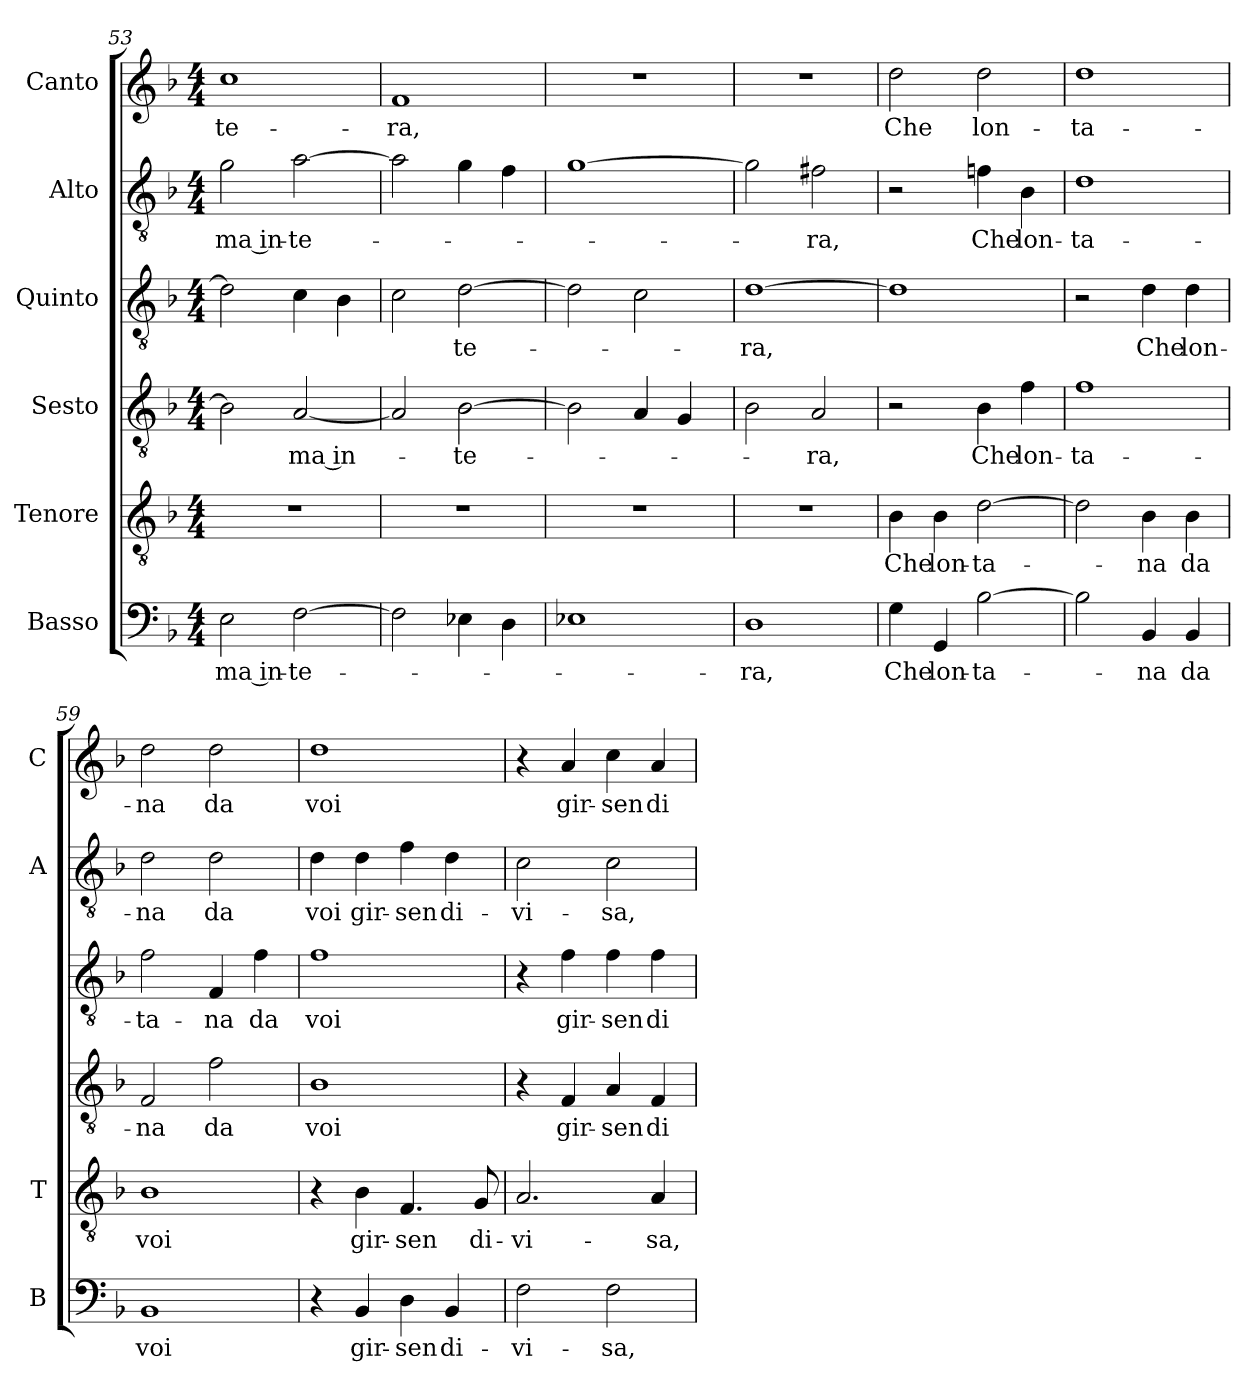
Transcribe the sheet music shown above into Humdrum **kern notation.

**kern	**text	**kern	**text	**kern	**text	**kern	**text	**kern	**text	**kern	**text
*part6	*part6	*part5	*part5	*part4	*part4	*part3	*part3	*part2	*part2	*part1	*part1
*staff6	*staff6	*staff5	*staff5	*staff4	*staff4	*staff3	*staff3	*staff2	*staff2	*staff1	*staff1
*I"Basso	*	*I"Tenore	*	*I"Sesto	*	*I"Quinto	*	*I"Alto	*	*I"Canto	*
*I'B	*	*I'T	*	*	*	*	*	*I'A	*	*I'C	*
*clefF4	*	*clefGv2	*	*clefGv2	*	*clefGv2	*	*clefGv2	*	*clefG2	*
*k[b-]	*	*k[b-]	*	*k[b-]	*	*k[b-]	*	*k[b-]	*	*k[b-]	*
*F:	*	*F:	*	*F:	*	*F:	*	*F:	*	*F:	*
*M4/4	*	*M4/4	*	*M4/4	*	*M4/4	*	*M4/4	*	*M4/4	*
=53	=53	=53	=53	=53	=53	=53	=53	=53	=53	=53	=53
!	!LO:LY:b	!	!	!	!	!	!	!	!	!	!
!	!	!	!	!	!	!	!	!	!LO:LY:b	!	!
!	!	!	!	!	!	!	!	!	!	!	!LO:LY:b
2E\	-ma in-	1r	.	2B-\]	.	2d\]	.	2g\	-ma in-	1cc	-te-
!	!LO:LY:b	!	!	!	!	!	!	!	!	!	!
!	!	!	!	!	!LO:LY:b	!	!	!	!	!	!
!	!	!	!	!	!	!	!	!	!LO:LY:b	!	!
[2F\	-te-	.	.	[2A/	-ma in-	4c\	.	[2a\	-te-	.	.
.	.	.	.	.	.	4B-\	.	.	.	.	.
=54	=54	=54	=54	=54	=54	=54	=54	=54	=54	=54	=54
!	!	!	!	!	!	!	!	!	!	!	!LO:LY:b
2F\]	.	1r	.	2A/]	.	2c\	.	2a\]	.	1f	-ra,
!	!	!	!	!	!LO:LY:b	!	!	!	!	!	!
!	!	!	!	!	!	!	!LO:LY:b	!	!	!	!
4E-X\	.	.	.	[2B-\	-te-	[2d\	-te-	4g\	.	.	.
4D\	.	.	.	.	.	.	.	4f\	.	.	.
=55	=55	=55	=55	=55	=55	=55	=55	=55	=55	=55	=55
1E-X	.	1r	.	2B-\]	.	2d\]	.	[1g	.	1r	.
.	.	.	.	4A/	.	2c\	.	.	.	.	.
.	.	.	.	4G/	.	.	.	.	.	.	.
=56	=56	=56	=56	=56	=56	=56	=56	=56	=56	=56	=56
!	!LO:LY:b	!	!	!	!	!	!	!	!	!	!
!	!	!	!	!	!	!	!LO:LY:b	!	!	!	!
1D	-ra,	1r	.	2B-\	.	[1d	-ra,	2g\]	.	1r	.
!	!	!	!	!	!LO:LY:b	!	!	!	!	!	!
!	!	!	!	!	!	!	!	!	!LO:LY:b	!	!
.	.	.	.	2A/	-ra,	.	.	2f#X\	-ra,	.	.
=57	=57	=57	=57	=57	=57	=57	=57	=57	=57	=57	=57
!	!LO:LY:b	!	!	!	!	!	!	!	!	!	!
!	!	!	!LO:LY:b	!	!	!	!	!	!	!	!
!	!	!	!	!	!	!	!	!	!	!	!LO:LY:b
4G\	Che	4B-\	Che	2r	.	1d]	.	2r	.	2dd\	Che
!	!LO:LY:b	!	!	!	!	!	!	!	!	!	!
!	!	!	!LO:LY:b	!	!	!	!	!	!	!	!
4GG/	lon-	4B-\	lon-	.	.	.	.	.	.	.	.
!	!LO:LY:b	!	!	!	!	!	!	!	!	!	!
!	!	!	!LO:LY:b	!	!	!	!	!	!	!	!
!	!	!	!	!	!LO:LY:b	!	!	!	!	!	!
!	!	!	!	!	!	!	!	!	!LO:LY:b	!	!
!	!	!	!	!	!	!	!	!	!	!	!LO:LY:b
[2B-\	-ta-	[2d\	-ta-	4B-\	Che	.	.	4fni\	Che	2dd\	lon-
!	!	!	!	!	!LO:LY:b	!	!	!	!	!	!
!	!	!	!	!	!	!	!	!	!LO:LY:b	!	!
.	.	.	.	4f\	lon-	.	.	4B-\	lon-	.	.
=58	=58	=58	=58	=58	=58	=58	=58	=58	=58	=58	=58
!	!	!	!	!	!LO:LY:b	!	!	!	!	!	!
!	!	!	!	!	!	!	!	!	!LO:LY:b	!	!
!	!	!	!	!	!	!	!	!	!	!	!LO:LY:b
2B-\]	.	2d\]	.	1f	-ta-	2r	.	1d	-ta-	1dd	-ta-
!	!LO:LY:b	!	!	!	!	!	!	!	!	!	!
!	!	!	!LO:LY:b	!	!	!	!	!	!	!	!
!	!	!	!	!	!	!	!LO:LY:b	!	!	!	!
4BB-/	-na	4B-\	-na	.	.	4d\	Che	.	.	.	.
!	!LO:LY:b	!	!	!	!	!	!	!	!	!	!
!	!	!	!LO:LY:b	!	!	!	!	!	!	!	!
!	!	!	!	!	!	!	!LO:LY:b	!	!	!	!
4BB-/	da	4B-\	da	.	.	4d\	lon-	.	.	.	.
=59	=59	=59	=59	=59	=59	=59	=59	=59	=59	=59	=59
!	!LO:LY:b	!	!	!	!	!	!	!	!	!	!
!	!	!	!LO:LY:b	!	!	!	!	!	!	!	!
!	!	!	!	!	!LO:LY:b	!	!	!	!	!	!
!	!	!	!	!	!	!	!LO:LY:b	!	!	!	!
!	!	!	!	!	!	!	!	!	!LO:LY:b	!	!
!	!	!	!	!	!	!	!	!	!	!	!LO:LY:b
1BB-	voi	1B-	voi	2F/	-na	2f\	-ta-	2d\	-na	2dd\	-na
!	!	!	!	!	!LO:LY:b	!	!	!	!	!	!
!	!	!	!	!	!	!	!LO:LY:b	!	!	!	!
!	!	!	!	!	!	!	!	!	!LO:LY:b	!	!
!	!	!	!	!	!	!	!	!	!	!	!LO:LY:b
.	.	.	.	2f\	da	4F/	-na	2d\	da	2dd\	da
!	!	!	!	!	!	!	!LO:LY:b	!	!	!	!
.	.	.	.	.	.	4f\	da	.	.	.	.
!!LO:LB:g=z
=60	=60	=60	=60	=60	=60	=60	=60	=60	=60	=60	=60
!	!	!	!	!	!LO:LY:b	!	!	!	!	!	!
!	!	!	!	!	!	!	!LO:LY:b	!	!	!	!
!	!	!	!	!	!	!	!	!	!LO:LY:b	!	!
!	!	!	!	!	!	!	!	!	!	!	!LO:LY:b
4r	.	4r	.	1B-	voi	1f	voi	4d\	voi	1dd	voi
!	!LO:LY:b	!	!	!	!	!	!	!	!	!	!
!	!	!	!LO:LY:b	!	!	!	!	!	!	!	!
!	!	!	!	!	!	!	!	!	!LO:LY:b	!	!
4BB-/	gir-	4B-\	gir-	.	.	.	.	4d\	gir-	.	.
!	!LO:LY:b	!	!	!	!	!	!	!	!	!	!
!	!	!	!LO:LY:b	!	!	!	!	!	!	!	!
!	!	!	!	!	!	!	!	!	!LO:LY:b	!	!
4D\	-sen	4.F/	-sen	.	.	.	.	4f\	-sen	.	.
!	!LO:LY:b	!	!	!	!	!	!	!	!	!	!
!	!	!	!	!	!	!	!	!	!LO:LY:b	!	!
4BB-/	di-	.	.	.	.	.	.	4d\	di-	.	.
!	!	!	!LO:LY:b	!	!	!	!	!	!	!	!
.	.	8G/	di-	.	.	.	.	.	.	.	.
=61	=61	=61	=61	=61	=61	=61	=61	=61	=61	=61	=61
!	!LO:LY:b	!	!	!	!	!	!	!	!	!	!
!	!	!	!LO:LY:b	!	!	!	!	!	!	!	!
!	!	!	!	!	!	!	!	!	!LO:LY:b	!	!
2F\	-vi-	2.A/	-vi-	4r	.	4r	.	2c\	-vi-	4r	.
!	!	!	!	!	!LO:LY:b	!	!	!	!	!	!
!	!	!	!	!	!	!	!LO:LY:b	!	!	!	!
!	!	!	!	!	!	!	!	!	!	!	!LO:LY:b
.	.	.	.	4F/	gir-	4f\	gir-	.	.	4a/	gir-
!	!LO:LY:b	!	!	!	!	!	!	!	!	!	!
!	!	!	!	!	!LO:LY:b	!	!	!	!	!	!
!	!	!	!	!	!	!	!LO:LY:b	!	!	!	!
!	!	!	!	!	!	!	!	!	!LO:LY:b	!	!
!	!	!	!	!	!	!	!	!	!	!	!LO:LY:b
2F\	-sa,	.	.	4A/	-sen	4f\	-sen	2c\	-sa,	4cc\	-sen
!	!	!	!LO:LY:b	!	!	!	!	!	!	!	!
!	!	!	!	!	!LO:LY:b	!	!	!	!	!	!
!	!	!	!	!	!	!	!LO:LY:b	!	!	!	!
!	!	!	!	!	!	!	!	!	!	!	!LO:LY:b
.	.	4A/	-sa,	4F/	di-	4f\	di-	.	.	4a/	di-
=	=	=	=	=	=	=	=	=	=	=	=
*-	*-	*-	*-	*-	*-	*-	*-	*-	*-	*-	*-
